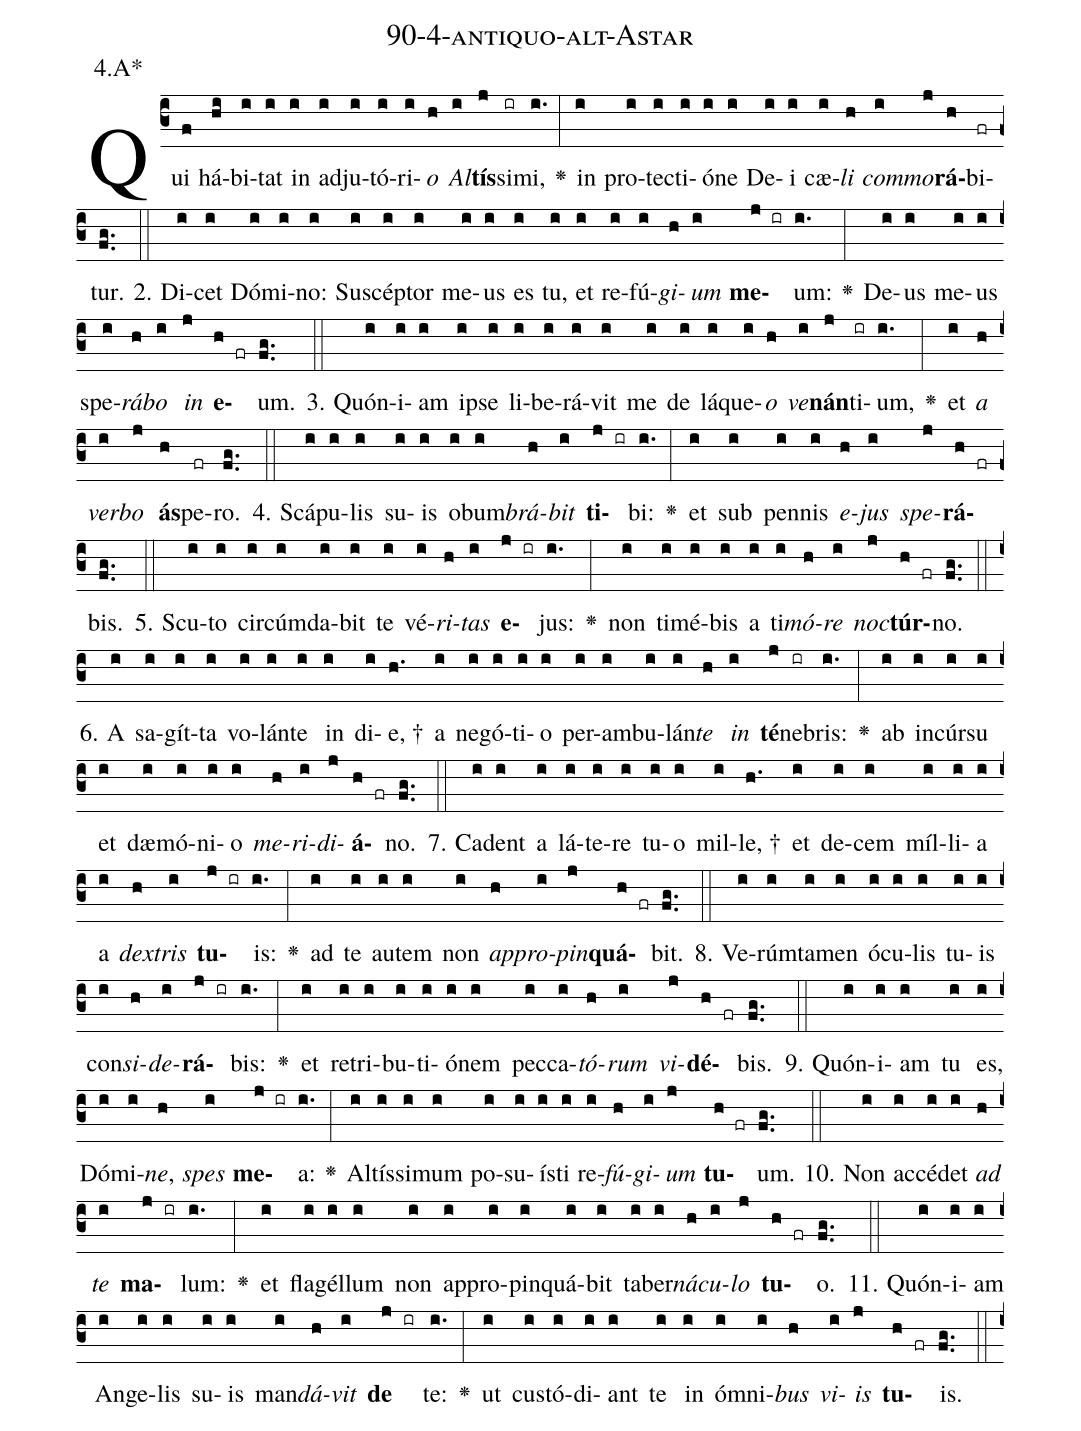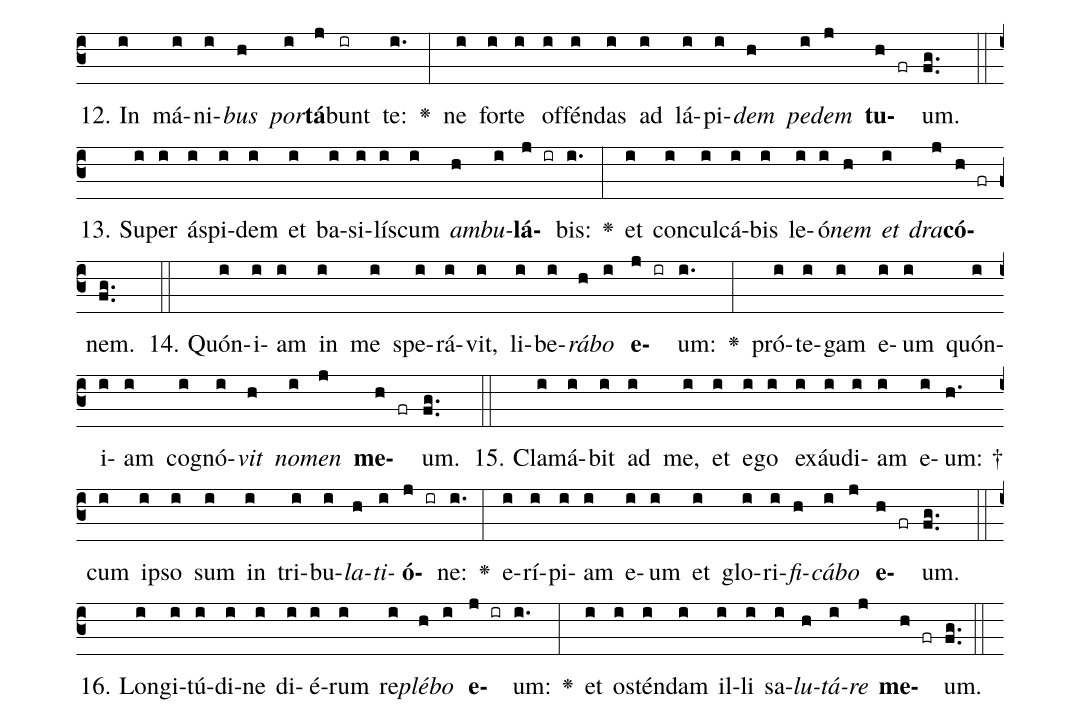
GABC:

name: 90-4-antiquo-alt-Astar;
annotation: 4.A*;
%%
(c3)Qui(f) há(hi)bi(i)tat(i) in(i) ad(i)ju(i)tó(i)ri(i)<i>o</i>(h) <i>Al</i>(i)<b>tís</b>(j)si(ir)mi,(i.) <v>\greheightstar</v>(:) in(i) pro(i)tec(i)ti(i)ó(i)ne(i) De(i)i(i) cæ(i)<i>li</i>(h) <i>com</i>(i)<i>mo</i>(j)<b>rá</b>(h)bi(fr)tur.(fg..) (::)
2. Di(i)cet(i) Dó(i)mi(i)no:(i) Su(i)scép(i)tor(i) me(i)us(i) es(i) tu,(i) et(i) re(i)fú(i)<i>gi</i>(h)<i>um</i>(i) <b>me</b>(j ir)um:(i.) <v>\greheightstar</v>(:) De(i)us(i) me(i)us(i) spe(i)<i>rá</i>(h)<i>bo</i>(i) <i>in</i>(j) <b>e</b>(h fr)um.(fg..) (::)
3. Quón(i)i(i)am(i) ip(i)se(i) li(i)be(i)rá(i)vit(i) me(i) de(i) lá(i)que(i)<i>o</i>(h) <i>ve</i>(i)<b>nán</b>(j)ti(ir)um,(i.) <v>\greheightstar</v>(:) et(i) <i>a</i>(h) <i>ver</i>(i)<i>bo</i>(j) <b>ás</b>(h)pe(fr)ro.(fg..) (::)
4. Scá(i)pu(i)lis(i) su(i)is(i) ob(i)um(i)<i>brá</i>(h)<i>bit</i>(i) <b>ti</b>(j ir)bi:(i.) <v>\greheightstar</v>(:) et(i) sub(i) pen(i)nis(i) <i>e</i>(h)<i>jus</i>(i) <i>spe</i>(j)<b>rá</b>(h fr)bis.(fg..) (::)
5. Scu(i)to(i) cir(i)cúm(i)da(i)bit(i) te(i) vé(i)<i>ri</i>(h)<i>tas</i>(i) <b>e</b>(j ir)jus:(i.) <v>\greheightstar</v>(:) non(i) ti(i)mé(i)bis(i) a(i) ti(i)<i>mó</i>(h)<i>re</i>(i) <i>noc</i>(j)<b>túr</b>(h fr)no.(fg..) (::)
6. A(i) sa(i)gít(i)ta(i) vo(i)lán(i)te(i) in(i) di(i)e, †(h.) a(i) neg(i)ó(i)ti(i)o(i) per(i)am(i)bu(i)lán(i)<i>te</i>(h) <i>in</i>(i) <b>té</b>(j)ne(ir)bris:(i.) <v>\greheightstar</v>(:) ab(i) in(i)cúr(i)su(i) et(i) dæ(i)mó(i)ni(i)o(i) <i>me</i>(h)<i>ri</i>(i)<i>di</i>(j)<b>á</b>(h fr)no.(fg..) (::)
7. Ca(i)dent(i) a(i) lá(i)te(i)re(i) tu(i)o(i) mil(i)le, †(h.) et(i) de(i)cem(i) míl(i)li(i)a(i) a(i) <i>dex</i>(h)<i>tris</i>(i) <b>tu</b>(j ir)is:(i.) <v>\greheightstar</v>(:) ad(i) te(i) au(i)tem(i) non(i) <i>ap</i>(h)<i>pro</i>(i)<i>pin</i>(j)<b>quá</b>(h fr)bit.(fg..) (::)
8. Ve(i)rúm(i)ta(i)men(i) ó(i)cu(i)lis(i) tu(i)is(i) con(i)<i>si</i>(h)<i>de</i>(i)<b>rá</b>(j ir)bis:(i.) <v>\greheightstar</v>(:) et(i) re(i)tri(i)bu(i)ti(i)ó(i)nem(i) pec(i)ca(i)<i>tó</i>(h)<i>rum</i>(i) <i>vi</i>(j)<b>dé</b>(h fr)bis.(fg..) (::)
9. Quón(i)i(i)am(i) tu(i) es,(i) Dó(i)mi(i)<i>ne</i>,(h) <i>spes</i>(i) <b>me</b>(j ir)a:(i.) <v>\greheightstar</v>(:) Al(i)tís(i)si(i)mum(i) po(i)su(i)ís(i)ti(i) re(i)<i>fú</i>(h)<i>gi</i>(i)<i>um</i>(j) <b>tu</b>(h fr)um.(fg..) (::)
10. Non(i) ac(i)cé(i)det(i) <i>ad</i>(h) <i>te</i>(i) <b>ma</b>(j ir)lum:(i.) <v>\greheightstar</v>(:) et(i) fla(i)gél(i)lum(i) non(i) ap(i)pro(i)pin(i)quá(i)bit(i) ta(i)ber(i)<i>ná</i>(h)<i>cu</i>(i)<i>lo</i>(j) <b>tu</b>(h fr)o.(fg..) (::)
11. Quón(i)i(i)am(i) An(i)ge(i)lis(i) su(i)is(i) man(i)<i>dá</i>(h)<i>vit</i>(i) <b>de</b>(j ir) te:(i.) <v>\greheightstar</v>(:) ut(i) cus(i)tó(i)di(i)ant(i) te(i) in(i) óm(i)ni(i)<i>bus</i>(h) <i>vi</i>(i)<i>is</i>(j) <b>tu</b>(h fr)is.(fg..) (::)
12. In(i) má(i)ni(i)<i>bus</i>(h) <i>por</i>(i)<b>tá</b>(j)bunt(ir) te:(i.) <v>\greheightstar</v>(:) ne(i) for(i)te(i) of(i)fén(i)das(i) ad(i) lá(i)pi(i)<i>dem</i>(h) <i>pe</i>(i)<i>dem</i>(j) <b>tu</b>(h fr)um.(fg..) (::)
13. Su(i)per(i) ás(i)pi(i)dem(i) et(i) ba(i)si(i)lís(i)cum(i) <i>am</i>(h)<i>bu</i>(i)<b>lá</b>(j ir)bis:(i.) <v>\greheightstar</v>(:) et(i) con(i)cul(i)cá(i)bis(i) le(i)ó(i)<i>nem</i>(h) <i>et</i>(i) <i>dra</i>(j)<b>có</b>(h fr)nem.(fg..) (::)
14. Quón(i)i(i)am(i) in(i) me(i) spe(i)rá(i)vit,(i) li(i)be(i)<i>rá</i>(h)<i>bo</i>(i) <b>e</b>(j ir)um:(i.) <v>\greheightstar</v>(:) pró(i)te(i)gam(i) e(i)um(i) quón(i)i(i)am(i) co(i)gnó(i)<i>vit</i>(h) <i>no</i>(i)<i>men</i>(j) <b>me</b>(h fr)um.(fg..) (::)
15. Cla(i)má(i)bit(i) ad(i) me,(i) et(i) e(i)go(i) ex(i)áu(i)di(i)am(i) e(i)um: †(h.) cum(i) ip(i)so(i) sum(i) in(i) tri(i)bu(i)<i>la</i>(h)<i>ti</i>(i)<b>ó</b>(j ir)ne:(i.) <v>\greheightstar</v>(:) e(i)rí(i)pi(i)am(i) e(i)um(i) et(i) glo(i)ri(i)<i>fi</i>(h)<i>cá</i>(i)<i>bo</i>(j) <b>e</b>(h fr)um.(fg..) (::)
16. Lon(i)gi(i)tú(i)di(i)ne(i) di(i)é(i)rum(i) re(i)<i>plé</i>(h)<i>bo</i>(i) <b>e</b>(j ir)um:(i.) <v>\greheightstar</v>(:) et(i) os(i)tén(i)dam(i) il(i)li(i) sa(i)<i>lu</i>(h)<i>tá</i>(i)<i>re</i>(j) <b>me</b>(h fr)um.(fg..) (::)
